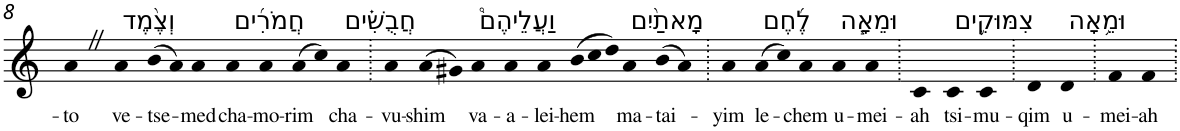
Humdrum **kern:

**kern	**text
*part1	*part1
*staff1	*staff1
*I"Piano	*
*I'Pno	*
!!LO:PB:g=z
*clefG2	*
*k[]	*
=8	=8
!	!LO:LY:b
4aZ	-to
!LO:TX:a:t=וְצֶ֨מֶד	!
!	!LO:LY:b
4a	ve-
!	!LO:LY:b
(>8b	-tse-
8a)	.
!	!LO:LY:b
4a	-med
!LO:TX:a:t=חֲמֹרִ֜ים	!
!	!LO:LY:b
4a	cha-
!	!LO:LY:b
4a	-mo-
!	!LO:LY:b
(>8a	-rim
8cc)	.
!LO:TX:a:t=חֲבֻשִׁ֗ים	!
!	!LO:LY:b
4a	cha-
=9.	=9.
!	!LO:LY:b
4a	-vu-
!	!LO:LY:b
(>8a	-shim
8g#X)	.
!LO:TX:a:t=וַעֲלֵיהֶם֩	!
!	!LO:LY:b
4a	va-
!	!LO:LY:b
4a	-a-
!	!LO:LY:b
4a	-lei-
*Xtuplet	*
!	!LO:LY:b
(>12b	-hem
12cc	.
12dd)	.
!LO:TX:a:t=מָאתַ֨יִם	!
!	!LO:LY:b
4a	ma-
!	!LO:LY:b
(>8b	-tai-
8a)	.
=10.	=10.
!	!LO:LY:b
4a	-yim
!LO:TX:a:t=לֶ֜חֶם	!
!	!LO:LY:b
(>8a	le-
8cc)	.
!	!LO:LY:b
4a	-chem
!LO:TX:a:t=וּמֵאָ֧ה	!
!	!LO:LY:b
4a	u-
!	!LO:LY:b
4a	-mei-
=11.	=11.
!	!LO:LY:b
4c	-ah
!LO:TX:a:t=צִמּוּקִ֛ים	!
!	!LO:LY:b
4c	tsi-
!	!LO:LY:b
4c	-mu-
=12.	=12.
!	!LO:LY:b
4d	-qim
!LO:TX:a:t=וּמֵ֥אָה	!
!	!LO:LY:b
4d	u-
=13.	=13.
!	!LO:LY:b
4f	-mei-
!	!LO:LY:b
4f	-ah
=.	=.
*-	*-
